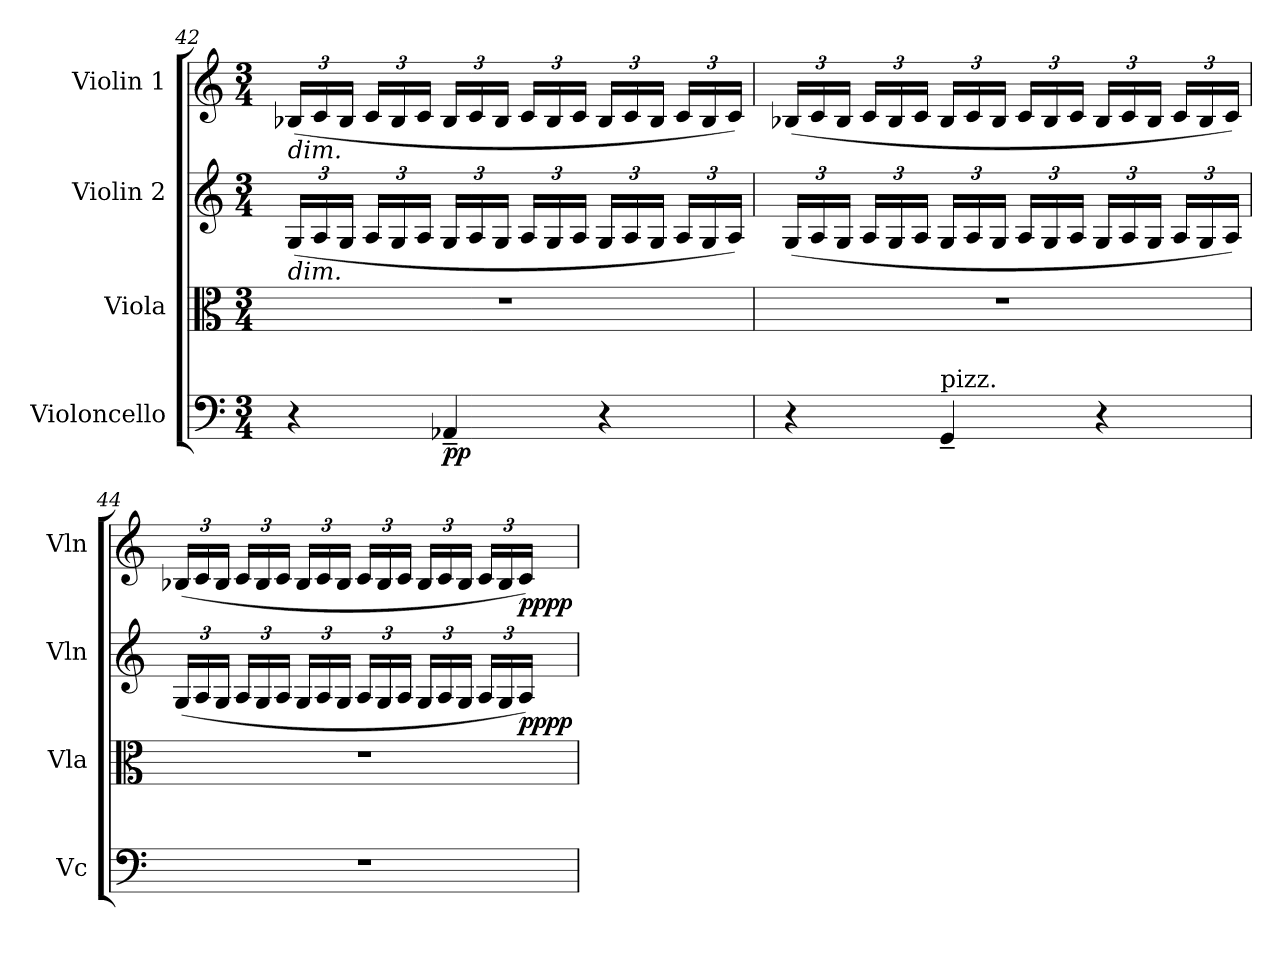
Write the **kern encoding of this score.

**kern	**dynam	**kern	**kern	**dynam	**kern	**dynam
*part4	*part4	*part3	*part2	*part2	*part1	*part1
*staff4	*staff4	*staff3	*staff2	*staff2	*staff1	*staff1
*I"Violoncello	*	*I"Viola	*I"Violin 2	*	*I"Violin 1	*
*I'Vc	*	*I'Vla	*I'Vln	*	*I'Vln	*
!!LO:LB:g=z
*clefF4	*	*clefC3	*clefG2	*	*clefG2	*
*k[]	*	*k[]	*k[]	*	*k[]	*
*M3/4	*	*M3/4	*M3/4	*	*M3/4	*
*	*	*	*Xbrackettup	*	*Xbrackettup	*
=42	=42	=42	=42	=42	=42	=42
!	!	!	!	!	!LO:TX:b:i:t=dim.	!
!	!	!	!LO:TX:b:i:t=dim.	!	!	!
4r	.	2.r	(24G/LL	.	(24B-X/LL	.
.	.	.	24A/	.	24c/	.
.	.	.	24G/JJ	.	24B-/JJ	.
.	.	.	24A/LL	.	24c/LL	.
.	.	.	24G/	.	24B-/	.
.	.	.	24A/JJ	.	24c/JJ	.
!	!LO:DY:b	!	!	!	!	!
4AA-X~/	pp	.	24G/LL	.	24B-/LL	.
.	.	.	24A/	.	24c/	.
.	.	.	24G/JJ	.	24B-/JJ	.
.	.	.	24A/LL	.	24c/LL	.
.	.	.	24G/	.	24B-/	.
.	.	.	24A/JJ	.	24c/JJ	.
4r	.	.	24G/LL	.	24B-/LL	.
.	.	.	24A/	.	24c/	.
.	.	.	24G/JJ	.	24B-/JJ	.
.	.	.	24A/LL	.	24c/LL	.
.	.	.	24G/	.	24B-/	.
.	.	.	24A/JJ)	.	24c/JJ)	.
=43	=43	=43	=43	=43	=43	=43
4r	.	2.r	(24G/LL	.	(24B-X/LL	.
.	.	.	24A/	.	24c/	.
.	.	.	24G/JJ	.	24B-/JJ	.
.	.	.	24A/LL	.	24c/LL	.
.	.	.	24G/	.	24B-/	.
.	.	.	24A/JJ	.	24c/JJ	.
!LO:TX:a:t=pizz.	!	!	!	!	!	!
4GG~/	.	.	24G/LL	.	24B-/LL	.
.	.	.	24A/	.	24c/	.
.	.	.	24G/JJ	.	24B-/JJ	.
.	.	.	24A/LL	.	24c/LL	.
.	.	.	24G/	.	24B-/	.
.	.	.	24A/JJ	.	24c/JJ	.
4r	.	.	24G/LL	.	24B-/LL	.
.	.	.	24A/	.	24c/	.
.	.	.	24G/JJ	.	24B-/JJ	.
.	.	.	24A/LL	.	24c/LL	.
.	.	.	24G/	.	24B-/	.
.	.	.	24A/JJ)	.	24c/JJ)	.
!!LO:LB:g=z
=44	=44	=44	=44	=44	=44	=44
2.r	.	2.r	(24G/LL	.	(24B-X/LL	.
.	.	.	24A/	.	24c/	.
.	.	.	24G/JJ	.	24B-/JJ	.
.	.	.	24A/LL	.	24c/LL	.
.	.	.	24G/	.	24B-/	.
.	.	.	24A/JJ	.	24c/JJ	.
.	.	.	24G/LL	.	24B-/LL	.
.	.	.	24A/	.	24c/	.
.	.	.	24G/JJ	.	24B-/JJ	.
.	.	.	24A/LL	.	24c/LL	.
.	.	.	24G/	.	24B-/	.
.	.	.	24A/JJ	.	24c/JJ	.
.	.	.	24G/LL	.	24B-/LL	.
.	.	.	24A/	.	24c/	.
.	.	.	24G/JJ	.	24B-/JJ	.
.	.	.	24A/LL	.	24c/LL	.
.	.	.	24G/	.	24B-/	.
!	!	!	!	!LO:DY:b	!	!LO:DY:b
.	.	.	24AZ/JJ)	pppp	24cZ/JJ)	pppp
=	=	=	=	=	=	=
*-	*-	*-	*-	*-	*-	*-
